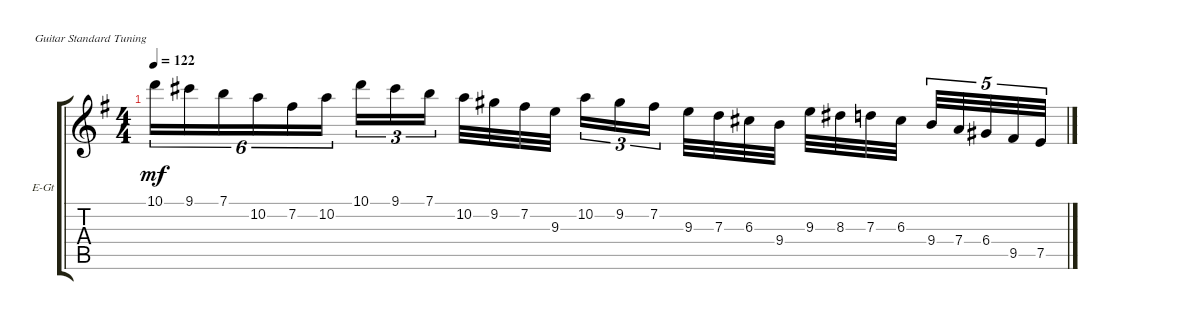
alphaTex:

\defaultSystemsLayout 4
\bracketExtendMode groupsimilarinstruments
\firstSystemTrackNameOrientation horizontal
\otherSystemsTrackNameOrientation horizontal
\track ("VINNIE GUITAR 2" "E-Gt") {solo instrument distortionguitar}
\staff {score tabs}
\tuning (E4 B3 G3 D3 A2 E2)
\ts (4 4)
\tempo 122
\clef g2
\ks g
10.1.16{tu (6 4) dy mf} 9.1.16{tu (6 4)} 7.1.16{tu (6 4)} 10.2.16{tu (6 4)} 7.2.16{tu (6 4)} 10.2.16{tu (6 4)} 10.1.16{tu (3 2)} 9.1.16{tu (3 2)} 7.1.16{tu (3 2)} 10.2.32 9.2.32 7.2.32 9.3.32 10.2.16{tu (3 2)} 9.2.16{tu (3 2)} 7.2.16{tu (3 2)} 9.3.32 7.3.32 6.3.32 9.4.32 9.3.32 8.3.32 7.3.32 6.3.32 9.4.32{tu (5 4)} 7.4.32{tu (5 4)} 6.4.32{tu (5 4)} 9.5.32{tu (5 4)} 7.5.32{tu (5 4)}
